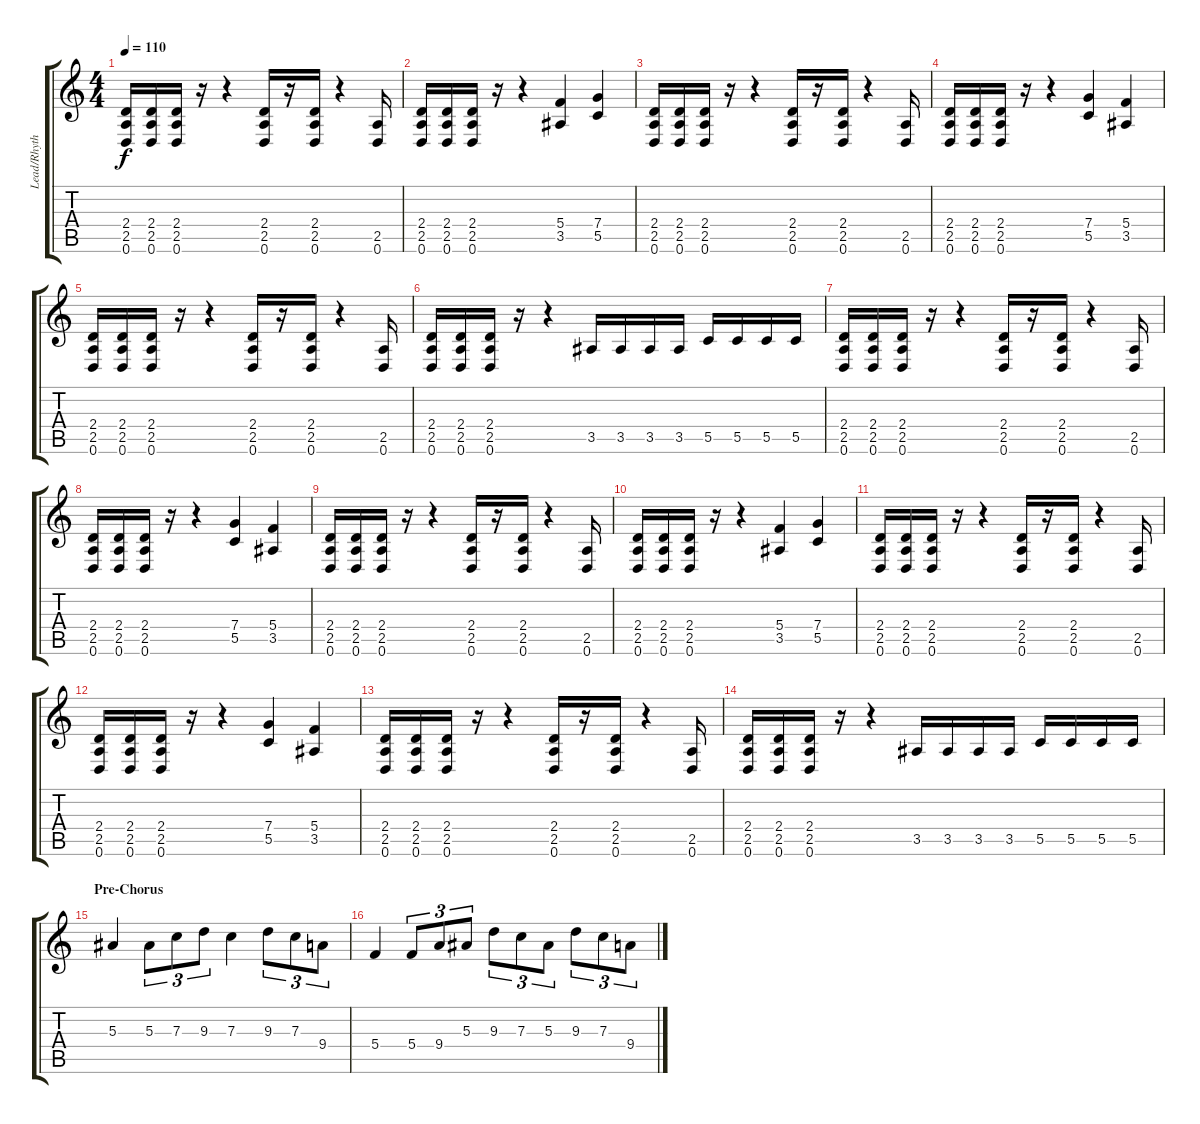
\track ("Lead/Rhythm" "Lead/Rhyth") {instrument distortionguitar}
\staff {score tabs}
\tuning (D4 A3 F3 C3 G2 D2) {hide}
\ts (4 4)
\tempo 110
\clef g2
\ks c
(2.4 2.5 0.6).16{dy f} (2.4 2.5 0.6).16 (2.4 2.5 0.6).16 r.16 r.4 (2.4 2.5 0.6).16 r.16 (2.4 2.5 0.6).16 r.4 (2.5 0.6).16 |
(2.4 2.5 0.6).16 (2.4 2.5 0.6).16 (2.4 2.5 0.6).16 r.16 r.4 (5.4 3.5).4 (7.4 5.5).4 |
(2.4 2.5 0.6).16 (2.4 2.5 0.6).16 (2.4 2.5 0.6).16 r.16 r.4 (2.4 2.5 0.6).16 r.16 (2.4 2.5 0.6).16 r.4 (2.5 0.6).16 |
(2.4 2.5 0.6).16 (2.4 2.5 0.6).16 (2.4 2.5 0.6).16 r.16 r.4 (7.4 5.5).4 (5.4 3.5).4 |
(2.4 2.5 0.6).16 (2.4 2.5 0.6).16 (2.4 2.5 0.6).16 r.16 r.4 (2.4 2.5 0.6).16 r.16 (2.4 2.5 0.6).16 r.4 (2.5 0.6).16 |
(2.4 2.5 0.6).16 (2.4 2.5 0.6).16 (2.4 2.5 0.6).16 r.16 r.4 3.5.16 3.5.16 3.5.16 3.5.16 5.5.16 5.5.16 5.5.16 5.5.16 |
(2.4 2.5 0.6).16 (2.4 2.5 0.6).16 (2.4 2.5 0.6).16 r.16 r.4 (2.4 2.5 0.6).16 r.16 (2.4 2.5 0.6).16 r.4 (2.5 0.6).16 |
(2.4 2.5 0.6).16 (2.4 2.5 0.6).16 (2.4 2.5 0.6).16 r.16 r.4 (7.4 5.5).4 (5.4 3.5).4 |
(2.4 2.5 0.6).16 (2.4 2.5 0.6).16 (2.4 2.5 0.6).16 r.16 r.4 (2.4 2.5 0.6).16 r.16 (2.4 2.5 0.6).16 r.4 (2.5 0.6).16 |
(2.4 2.5 0.6).16 (2.4 2.5 0.6).16 (2.4 2.5 0.6).16 r.16 r.4 (5.4 3.5).4 (7.4 5.5).4 |
(2.4 2.5 0.6).16 (2.4 2.5 0.6).16 (2.4 2.5 0.6).16 r.16 r.4 (2.4 2.5 0.6).16 r.16 (2.4 2.5 0.6).16 r.4 (2.5 0.6).16 |
(2.4 2.5 0.6).16 (2.4 2.5 0.6).16 (2.4 2.5 0.6).16 r.16 r.4 (7.4 5.5).4 (5.4 3.5).4 |
(2.4 2.5 0.6).16 (2.4 2.5 0.6).16 (2.4 2.5 0.6).16 r.16 r.4 (2.4 2.5 0.6).16 r.16 (2.4 2.5 0.6).16 r.4 (2.5 0.6).16 |
(2.4 2.5 0.6).16 (2.4 2.5 0.6).16 (2.4 2.5 0.6).16 r.16 r.4 3.5.16 3.5.16 3.5.16 3.5.16 5.5.16 5.5.16 5.5.16 5.5.16 |
\section ("" "Pre-Chorus")
5.3.4 5.3.8{tu (3 2)} 7.3.8{tu (3 2)} 9.3.8{tu (3 2)} 7.3.4 9.3.8{tu (3 2)} 7.3.8{tu (3 2)} 9.4.8{tu (3 2)} |
5.4.4 5.4.8{tu (3 2)} 9.4.8{tu (3 2)} 5.3.8{tu (3 2)} 9.3.8{tu (3 2)} 7.3.8{tu (3 2)} 5.3.8{tu (3 2)} 9.3.8{tu (3 2)} 7.3.8{tu (3 2)} 9.4.8{tu (3 2)}
